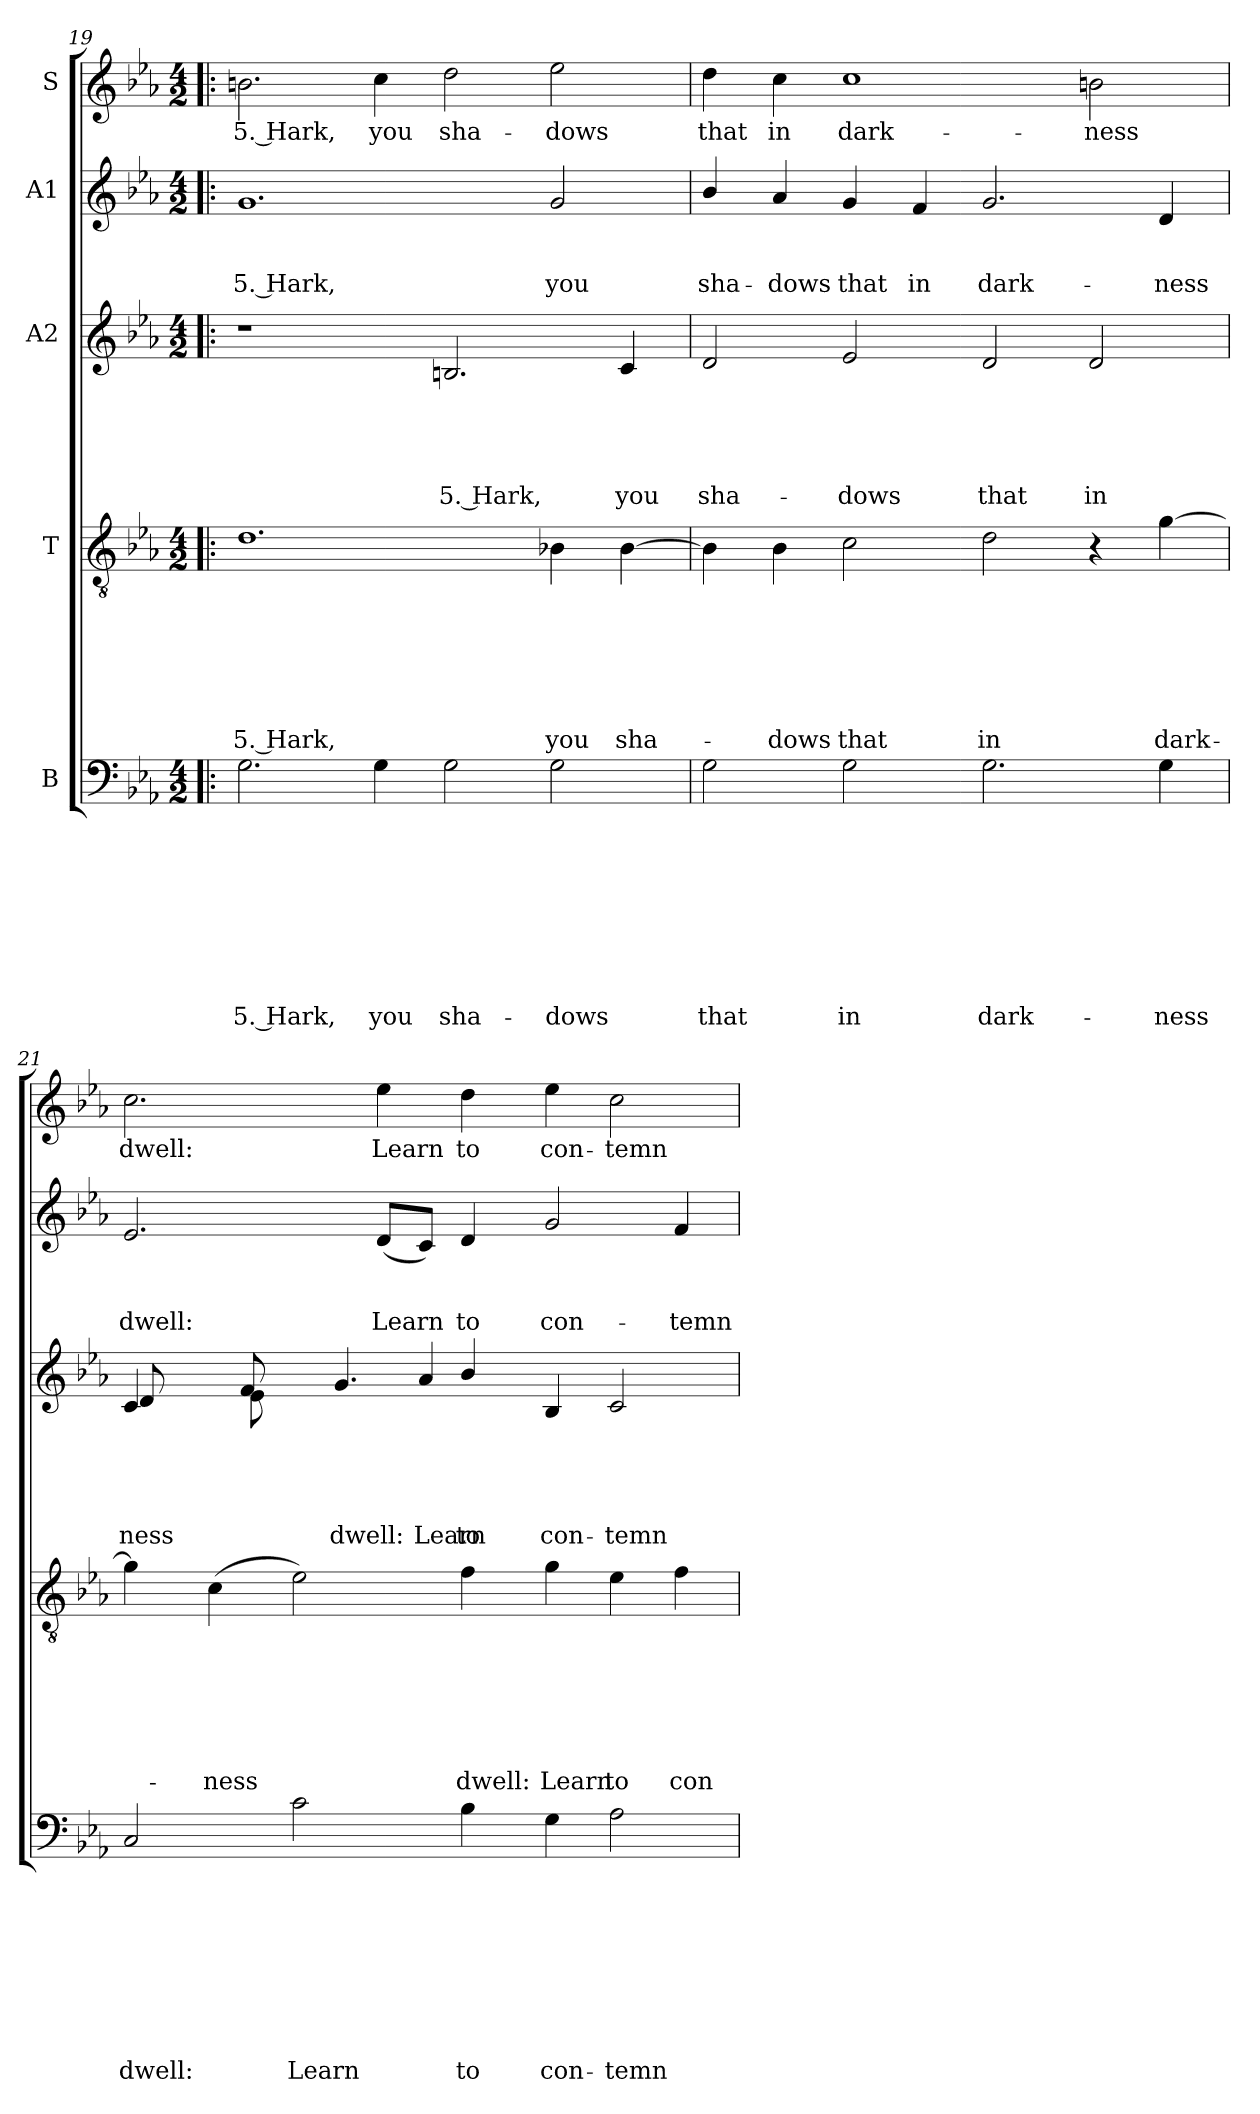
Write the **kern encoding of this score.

**kern	**text	**text	**text	**text	**text	**text	**text	**text	**text	**kern	**text	**text	**text	**text	**text	**text	**text	**kern	**text	**text	**text	**text	**text	**kern	**text	**text	**text	**kern	**text
*part5	*part5	*part5	*part5	*part5	*part5	*part5	*part5	*part5	*part5	*part4	*part4	*part4	*part4	*part4	*part4	*part4	*part4	*part3	*part3	*part3	*part3	*part3	*part3	*part2	*part2	*part2	*part2	*part1	*part1
*staff5	*staff5	*staff5	*staff5	*staff5	*staff5	*staff5	*staff5	*staff5	*staff5	*staff4	*staff4	*staff4	*staff4	*staff4	*staff4	*staff4	*staff4	*staff3	*staff3	*staff3	*staff3	*staff3	*staff3	*staff2	*staff2	*staff2	*staff2	*staff1	*staff1
*I"B	*	*	*	*	*	*	*	*	*	*I"T	*	*	*	*	*	*	*	*I"A2	*	*	*	*	*	*I"A1	*	*	*	*I"S	*
!!LO:PB:g=z
*clefF4	*	*	*	*	*	*	*	*	*	*clefGv2	*	*	*	*	*	*	*	*clefG2	*	*	*	*	*	*clefG2	*	*	*	*clefG2	*
*k[b-e-a-]	*	*	*	*	*	*	*	*	*	*k[b-e-a-]	*	*	*	*	*	*	*	*k[b-e-a-]	*	*	*	*	*	*k[b-e-a-]	*	*	*	*k[b-e-a-]	*
*E-:	*	*	*	*	*	*	*	*	*	*E-:	*	*	*	*	*	*	*	*E-:	*	*	*	*	*	*E-:	*	*	*	*E-:	*
*M4/2	*	*	*	*	*	*	*	*	*	*M4/2	*	*	*	*	*	*	*	*M4/2	*	*	*	*	*	*M4/2	*	*	*	*M4/2	*
=19!|:	=19!|:	=19!|:	=19!|:	=19!|:	=19!|:	=19!|:	=19!|:	=19!|:	=19!|:	=19!|:	=19!|:	=19!|:	=19!|:	=19!|:	=19!|:	=19!|:	=19!|:	=19!|:	=19!|:	=19!|:	=19!|:	=19!|:	=19!|:	=19!|:	=19!|:	=19!|:	=19!|:	=19!|:	=19!|:
!	!	!	!	!	!	!	!	!	!LO:LY:b:rj	!	!	!	!	!	!	!	!LO:LY:b:rj	!	!	!	!	!	!	!	!	!	!LO:LY:b:rj	!	!LO:LY:b:rj
2.G\	.	.	.	.	.	.	.	.	5. Hark,	1.d	.	.	.	.	.	.	5. Hark,	1r	.	.	.	.	.	1.g	.	.	5. Hark,	2.bn\	5. Hark,
!	!	!	!	!	!	!	!	!	!LO:LY:b	!	!	!	!	!	!	!	!	!	!	!	!	!	!	!	!	!	!	!	!LO:LY:b
4G\	.	.	.	.	.	.	.	.	you	.	.	.	.	.	.	.	.	.	.	.	.	.	.	.	.	.	.	4cc\	you
!	!	!	!	!	!	!	!	!	!LO:LY:b	!	!	!	!	!	!	!	!	!	!	!	!	!	!LO:LY:b:rj	!	!	!	!	!	!LO:LY:b
2G\	.	.	.	.	.	.	.	.	sha-	.	.	.	.	.	.	.	.	2.Bn/	.	.	.	.	5. Hark,	.	.	.	.	2dd\	sha-
!	!	!	!	!	!	!	!	!	!LO:LY:b	!	!	!	!	!	!	!	!LO:LY:b	!	!	!	!	!	!	!	!	!	!LO:LY:b	!	!LO:LY:b
2G\	.	.	.	.	.	.	.	.	-dows	4B-X\	.	.	.	.	.	.	you	.	.	.	.	.	.	2g/	.	.	you	2ee-\	-dows
!	!	!	!	!	!	!	!	!	!	!	!	!	!	!	!	!	!LO:LY:b	!	!	!	!	!	!LO:LY:b	!	!	!	!	!	!
.	.	.	.	.	.	.	.	.	.	[>4B-\	.	.	.	.	.	.	sha-	4c/	.	.	.	.	you	.	.	.	.	.	.
=20!	=20!	=20!	=20!	=20!	=20!	=20!	=20!	=20!	=20!	=20!	=20!	=20!	=20!	=20!	=20!	=20!	=20!	=20!	=20!	=20!	=20!	=20!	=20!	=20!	=20!	=20!	=20!	=20!	=20!
!	!	!	!	!	!	!	!	!	!LO:LY:b	!	!	!	!	!	!	!	!	!	!	!	!	!	!LO:LY:b	!	!	!	!LO:LY:b	!	!LO:LY:b
2G\	.	.	.	.	.	.	.	.	that	4B-\]	.	.	.	.	.	.	.	2d/	.	.	.	.	sha-	4b-/	.	.	sha-	4dd\	that
!	!	!	!	!	!	!	!	!	!	!	!	!	!	!	!	!	!LO:LY:b	!	!	!	!	!	!	!	!	!	!LO:LY:b	!	!LO:LY:b
.	.	.	.	.	.	.	.	.	.	4B-\	.	.	.	.	.	.	-dows	.	.	.	.	.	.	4a-/	.	.	-dows	4cc\	in
!	!	!	!	!	!	!	!	!	!LO:LY:b	!	!	!	!	!	!	!	!LO:LY:b	!	!	!	!	!	!LO:LY:b	!	!	!	!LO:LY:b	!	!LO:LY:b
2G\	.	.	.	.	.	.	.	.	in	2c\	.	.	.	.	.	.	that	2e-/	.	.	.	.	-dows	4g/	.	.	that	1cc	dark-
!	!	!	!	!	!	!	!	!	!	!	!	!	!	!	!	!	!	!	!	!	!	!	!	!	!	!	!LO:LY:b	!	!
.	.	.	.	.	.	.	.	.	.	.	.	.	.	.	.	.	.	.	.	.	.	.	.	4f/	.	.	in	.	.
!	!	!	!	!	!	!	!	!	!LO:LY:b	!	!	!	!	!	!	!	!LO:LY:b	!	!	!	!	!	!LO:LY:b	!	!	!	!LO:LY:b	!	!
2.G\	.	.	.	.	.	.	.	.	dark-	2d\	.	.	.	.	.	.	in	2d/	.	.	.	.	that	2.g/	.	.	dark-	.	.
!	!	!	!	!	!	!	!	!	!	!	!	!	!	!	!	!	!	!	!	!	!	!	!LO:LY:b	!	!	!	!	!	!LO:LY:b
.	.	.	.	.	.	.	.	.	.	4r	.	.	.	.	.	.	.	2d/	.	.	.	.	in	.	.	.	.	2bn\	-ness
!	!	!	!	!	!	!	!	!	!LO:LY:b	!	!	!	!	!	!	!	!LO:LY:b	!	!	!	!	!	!	!	!	!	!LO:LY:b	!	!
4G\	.	.	.	.	.	.	.	.	-ness	[<4g\	.	.	.	.	.	.	dark-	.	.	.	.	.	.	4d/	.	.	-ness	.	.
!!LO:LB:g=z
=21!	=21!	=21!	=21!	=21!	=21!	=21!	=21!	=21!	=21!	=21!	=21!	=21!	=21!	=21!	=21!	=21!	=21!	=21!	=21!	=21!	=21!	=21!	=21!	=21!	=21!	=21!	=21!	=21!	=21!
!	!	!	!	!	!	!	!	!	!LO:LY:b	!	!	!	!	!	!	!	!	!	!	!	!	!	!LO:LY:b	!	!	!	!	!	!
*	*	*	*	*	*	*	*	*	*	*	*	*	*	*	*	*	*	*^	*	*	*	*	*	*	*	*	*	*	*
!	!	!	!	!	!	!	!	!	!	!	!	!	!	!	!	!	!	!	!	!	!	!	!	!LO:LY:b	!	!	!	!LO:LY:b	!	!LO:LY:b
*	*	*	*	*	*	*	*	*	*	*	*	*	*	*	*	*	*	*^	*^	*	*	*	*	*	*	*	*	*	*	*
2C/	.	.	.	.	.	.	.	.	dwell:	4g\]	.	.	.	.	.	.	.	4c/	8d/	4.ryy	2..ryy	.	.	.	.	-ness	2.e-/	.	.	dwell:	2.cc\	dwell:
.	.	.	.	.	.	.	.	.	.	.	.	.	.	.	.	.	.	.	4ryy	.	.	.	.	.	.	.	.	.	.	.	.	.
!	!	!	!	!	!	!	!	!	!	!	!	!	!	!	!	!	!LO:LY:b	!	!	!	!	!	!	!	!	!	!	!	!	!	!	!
.	.	.	.	.	.	.	.	.	.	(>4c\	.	.	.	.	.	.	-ness	1..ryy	.	.	.	.	.	.	.	.	.	.	.	.	.	.
.	.	.	.	.	.	.	.	.	.	.	.	.	.	.	.	.	.	.	8e-\	8f/	.	.	.	.	.	.	.	.	.	.	.	.
!	!	!	!	!	!	!	!	!	!LO:LY:b	!	!	!	!	!	!	!	!	!	!	!	!	!	!	!	!	!	!	!	!	!	!	!
2c\	.	.	.	.	.	.	.	.	Learn	2e-\)	.	.	.	.	.	.	.	.	1.ryy	8ryy	.	.	.	.	.	.	.	.	.	.	.	.
!	!	!	!	!	!	!	!	!	!	!	!	!	!	!	!	!	!	!	!	!	!	!	!	!	!	!LO:LY:b	!	!	!	!	!	!
.	.	.	.	.	.	.	.	.	.	.	.	.	.	.	.	.	.	.	.	4.g/	.	.	.	.	.	dwell:	.	.	.	.	.	.
!	!	!	!	!	!	!	!	!	!	!	!	!	!	!	!	!	!	!	!	!	!	!	!	!	!	!	!	!	!	!LO:LY:b	!	!LO:LY:b
.	.	.	.	.	.	.	.	.	.	.	.	.	.	.	.	.	.	.	.	.	.	.	.	.	.	.	(<8d/L	.	.	Learn	4ee-\	Learn
!	!	!	!	!	!	!	!	!	!	!	!	!	!	!	!	!	!	!	!	!	!	!	!	!	!	!LO:LY:b	!	!	!	!	!	!
.	.	.	.	.	.	.	.	.	.	.	.	.	.	.	.	.	.	.	.	.	4a-/	.	.	.	.	Learn	8c/J)	.	.	.	.	.
!	!	!	!	!	!	!	!	!	!LO:LY:b	!	!	!	!	!	!	!	!LO:LY:b	!	!	!	!	!	!	!	!	!LO:LY:b	!	!	!	!LO:LY:b	!	!LO:LY:b
4B-\	.	.	.	.	.	.	.	.	to	4f\	.	.	.	.	.	.	dwell:	.	.	4b-/	.	.	.	.	.	to	4d/	.	.	to	4dd\	to
.	.	.	.	.	.	.	.	.	.	.	.	.	.	.	.	.	.	.	.	.	2..ryy	.	.	.	.	.	.	.	.	.	.	.
!	!	!	!	!	!	!	!	!	!LO:LY:b	!	!	!	!	!	!	!	!LO:LY:b	!	!	!	!	!	!	!	!	!LO:LY:b	!	!	!	!LO:LY:b	!	!LO:LY:b
4G\	.	.	.	.	.	.	.	.	con-	4g\	.	.	.	.	.	.	Learn	.	.	4B-/	.	.	.	.	.	con-	2g/	.	.	con-	4ee-\	con-
!	!	!	!	!	!	!	!	!	!LO:LY:b	!	!	!	!	!	!	!	!LO:LY:b	!	!	!	!	!	!	!	!	!LO:LY:b	!	!	!	!	!	!LO:LY:b
2A-\	.	.	.	.	.	.	.	.	-temn	4e-\	.	.	.	.	.	.	to	.	.	2c/	.	.	.	.	.	-temn	.	.	.	.	2cc\	-temn
!	!	!	!	!	!	!	!	!	!	!	!	!	!	!	!	!	!LO:LY:b	!	!	!	!	!	!	!	!	!	!	!	!	!LO:LY:b	!	!
.	.	.	.	.	.	.	.	.	.	4f\	.	.	.	.	.	.	con-	.	.	.	.	.	.	.	.	.	4f/	.	.	-temn	.	.
*	*	*	*	*	*	*	*	*	*	*	*	*	*	*	*	*	*	*v	*v	*v	*v	*	*	*	*	*	*	*	*	*	*	*
=!	=!	=!	=!	=!	=!	=!	=!	=!	=!	=!	=!	=!	=!	=!	=!	=!	=!	=!	=!	=!	=!	=!	=!	=!	=!	=!	=!	=!	=!
*-	*-	*-	*-	*-	*-	*-	*-	*-	*-	*-	*-	*-	*-	*-	*-	*-	*-	*-	*-	*-	*-	*-	*-	*-	*-	*-	*-	*-	*-
